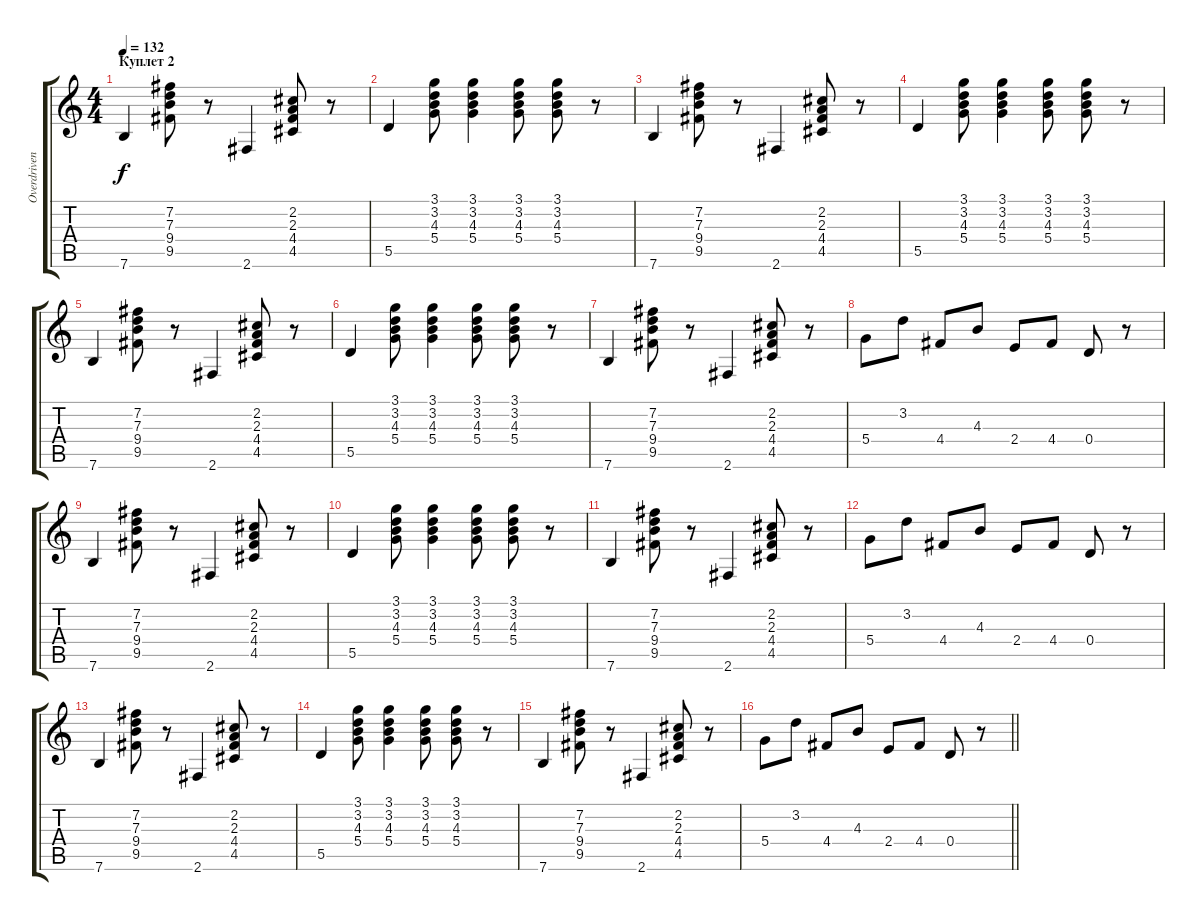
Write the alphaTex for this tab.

\track ("Overdriven guitar" "Overdriven") {instrument electricguitarmuted}
\staff {score tabs}
\tuning (E4 B3 G3 D3 A2 E2) {hide}
\ts (4 4)
\section ("" "Куплет 2")
\tempo 132
\clef g2
\ks c
7.6.4{dy f} (7.2 7.3 9.4 9.5).8 r.8 2.6.4 (2.2 2.3 4.4 4.5).8 r.8 |
5.5.4 (3.1 3.2 4.3 5.4).8 (3.1 3.2 4.3 5.4).4 (3.1 3.2 4.3 5.4).8 (3.1 3.2 4.3 5.4).8 r.8 |
7.6.4 (7.2 7.3 9.4 9.5).8 r.8 2.6.4 (2.2 2.3 4.4 4.5).8 r.8 |
5.5.4 (3.1 3.2 4.3 5.4).8 (3.1 3.2 4.3 5.4).4 (3.1 3.2 4.3 5.4).8 (3.1 3.2 4.3 5.4).8 r.8 |
7.6.4 (7.2 7.3 9.4 9.5).8 r.8 2.6.4 (2.2 2.3 4.4 4.5).8 r.8 |
5.5.4 (3.1 3.2 4.3 5.4).8 (3.1 3.2 4.3 5.4).4 (3.1 3.2 4.3 5.4).8 (3.1 3.2 4.3 5.4).8 r.8 |
7.6.4 (7.2 7.3 9.4 9.5).8 r.8 2.6.4 (2.2 2.3 4.4 4.5).8 r.8 |
5.4.8 3.2.8 4.4.8 4.3.8 2.4.8 4.4.8 0.4.8 r.8 |
7.6.4 (7.2 7.3 9.4 9.5).8 r.8 2.6.4 (2.2 2.3 4.4 4.5).8 r.8 |
5.5.4 (3.1 3.2 4.3 5.4).8 (3.1 3.2 4.3 5.4).4 (3.1 3.2 4.3 5.4).8 (3.1 3.2 4.3 5.4).8 r.8 |
7.6.4 (7.2 7.3 9.4 9.5).8 r.8 2.6.4 (2.2 2.3 4.4 4.5).8 r.8 |
5.4.8 3.2.8 4.4.8 4.3.8 2.4.8 4.4.8 0.4.8 r.8 |
7.6.4 (7.2 7.3 9.4 9.5).8 r.8 2.6.4 (2.2 2.3 4.4 4.5).8 r.8 |
5.5.4 (3.1 3.2 4.3 5.4).8 (3.1 3.2 4.3 5.4).4 (3.1 3.2 4.3 5.4).8 (3.1 3.2 4.3 5.4).8 r.8 |
7.6.4 (7.2 7.3 9.4 9.5).8 r.8 2.6.4 (2.2 2.3 4.4 4.5).8 r.8 |
\barLineRight lightlight
5.4.8 3.2.8 4.4.8 4.3.8 2.4.8 4.4.8 0.4.8 r.8
